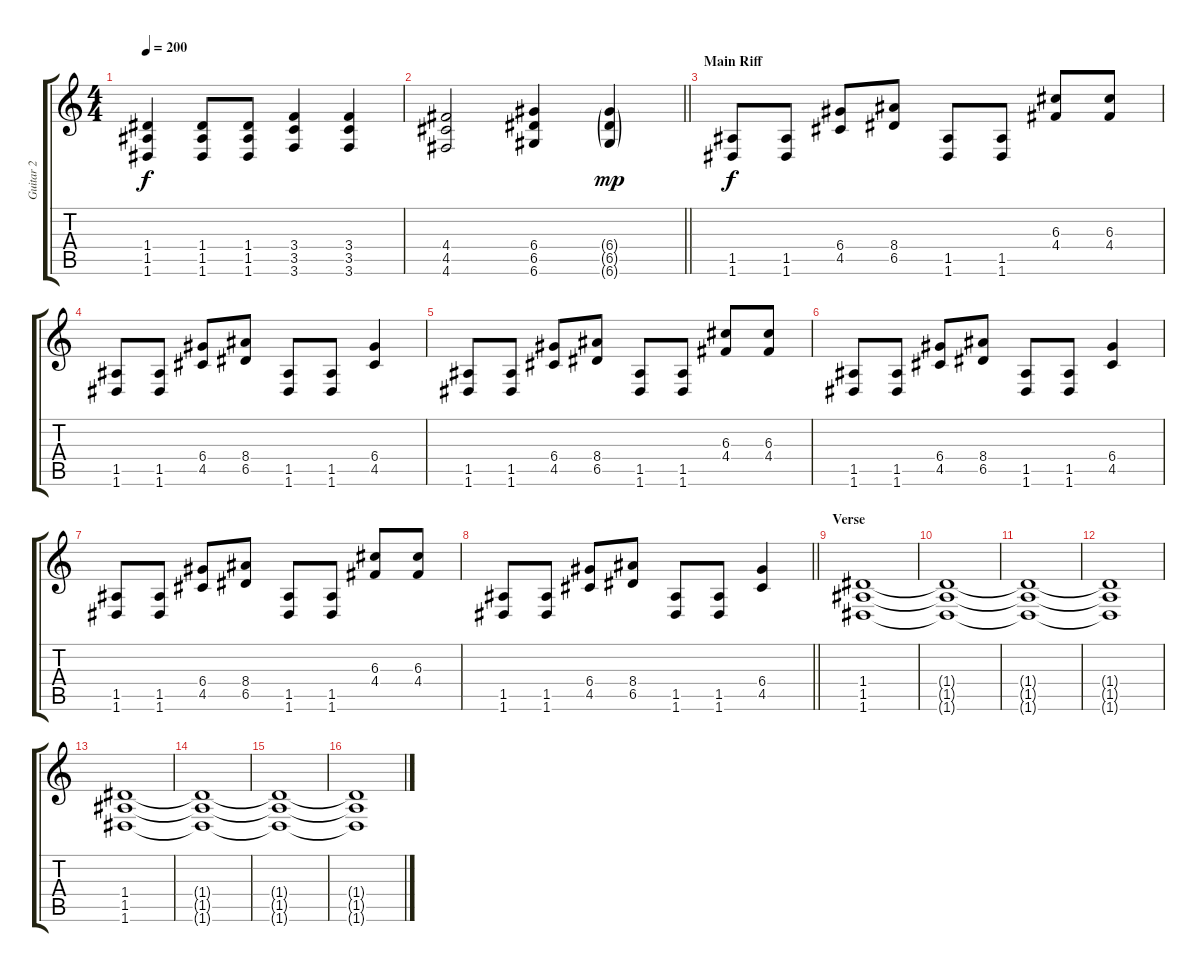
\track ("Guitar 2" "Guitar 2") {instrument distortionguitar}
\staff {score tabs}
\tuning (E4 B3 G3 D3 A2 D2) {hide}
\ts (4 4)
\tempo 200
\clef g2
\ks c
(1.4 1.5 1.6).4{dy f} (1.4 1.5 1.6).8 (1.4 1.5 1.6).8 (3.4 3.5 3.6).4 (3.4 3.5 3.6).4 |
\barLineRight lightlight
(4.4 4.5 4.6).2 (6.4 6.5 6.6).4 (6.4{g} 6.5{g} 6.6{g}).4{dy mp} |
\section ("" "Main Riff")
(1.5 1.6).8{dy f} (1.5 1.6).8 (6.4 4.5).8 (8.4 6.5).8 (1.5 1.6).8 (1.5 1.6).8 (6.3 4.4).8 (6.3 4.4).8 |
(1.5 1.6).8 (1.5 1.6).8 (6.4 4.5).8 (8.4 6.5).8 (1.5 1.6).8 (1.5 1.6).8 (6.4 4.5).4 |
(1.5 1.6).8 (1.5 1.6).8 (6.4 4.5).8 (8.4 6.5).8 (1.5 1.6).8 (1.5 1.6).8 (6.3 4.4).8 (6.3 4.4).8 |
(1.5 1.6).8 (1.5 1.6).8 (6.4 4.5).8 (8.4 6.5).8 (1.5 1.6).8 (1.5 1.6).8 (6.4 4.5).4 |
(1.5 1.6).8 (1.5 1.6).8 (6.4 4.5).8 (8.4 6.5).8 (1.5 1.6).8 (1.5 1.6).8 (6.3 4.4).8 (6.3 4.4).8 |
\barLineRight lightlight
(1.5 1.6).8 (1.5 1.6).8 (6.4 4.5).8 (8.4 6.5).8 (1.5 1.6).8 (1.5 1.6).8 (6.4 4.5).4 |
\section ("" "Verse")
(1.4 1.5 1.6).1 |
(1.4{t} 1.5{t} 1.6{t}).1 |
(1.4{t} 1.5{t} 1.6{t}).1 |
(1.4{t} 1.5{t} 1.6{t}).1 |
(1.4 1.5 1.6).1 |
(1.4{t} 1.5{t} 1.6{t}).1 |
(1.4{t} 1.5{t} 1.6{t}).1 |
(1.4{t} 1.5{t} 1.6{t}).1
